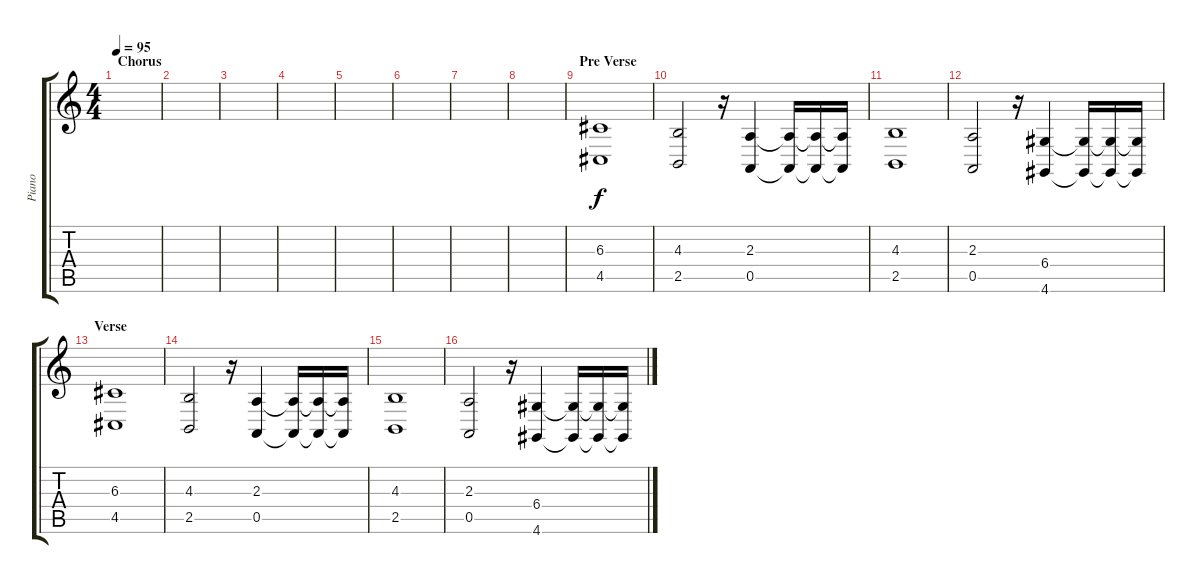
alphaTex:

\track ("Piano" "Piano") {instrument brightacousticpiano}
\staff {score tabs}
\tuning (E4 B3 G3 D3 A2 E2) {hide}
\ts (4 4)
\section ("" "Chorus")
\tempo 95
\clef g2
\ks c
|
|
|
|
|
|
|
|
\section ("" "Pre Verse")
(6.3 4.5).1 |
(4.3 2.5).2 r.16 (2.3 0.5).4 (2.3{t} 0.5{t}).16 (2.3{t} 0.5{t}).16 (2.3{t} 0.5{t}).16 |
(4.3 2.5).1 |
(2.3 0.5).2 r.16 (6.4 4.6).4 (6.4{t} 4.6{t}).16 (6.4{t} 4.6{t}).16 (6.4{t} 4.6{t}).16 |
\section ("" "Verse")
(6.3 4.5).1 |
(4.3 2.5).2 r.16 (2.3 0.5).4 (2.3{t} 0.5{t}).16 (2.3{t} 0.5{t}).16 (2.3{t} 0.5{t}).16 |
(4.3 2.5).1 |
(2.3 0.5).2 r.16 (6.4 4.6).4 (6.4{t} 4.6{t}).16 (6.4{t} 4.6{t}).16 (6.4{t} 4.6{t}).16
